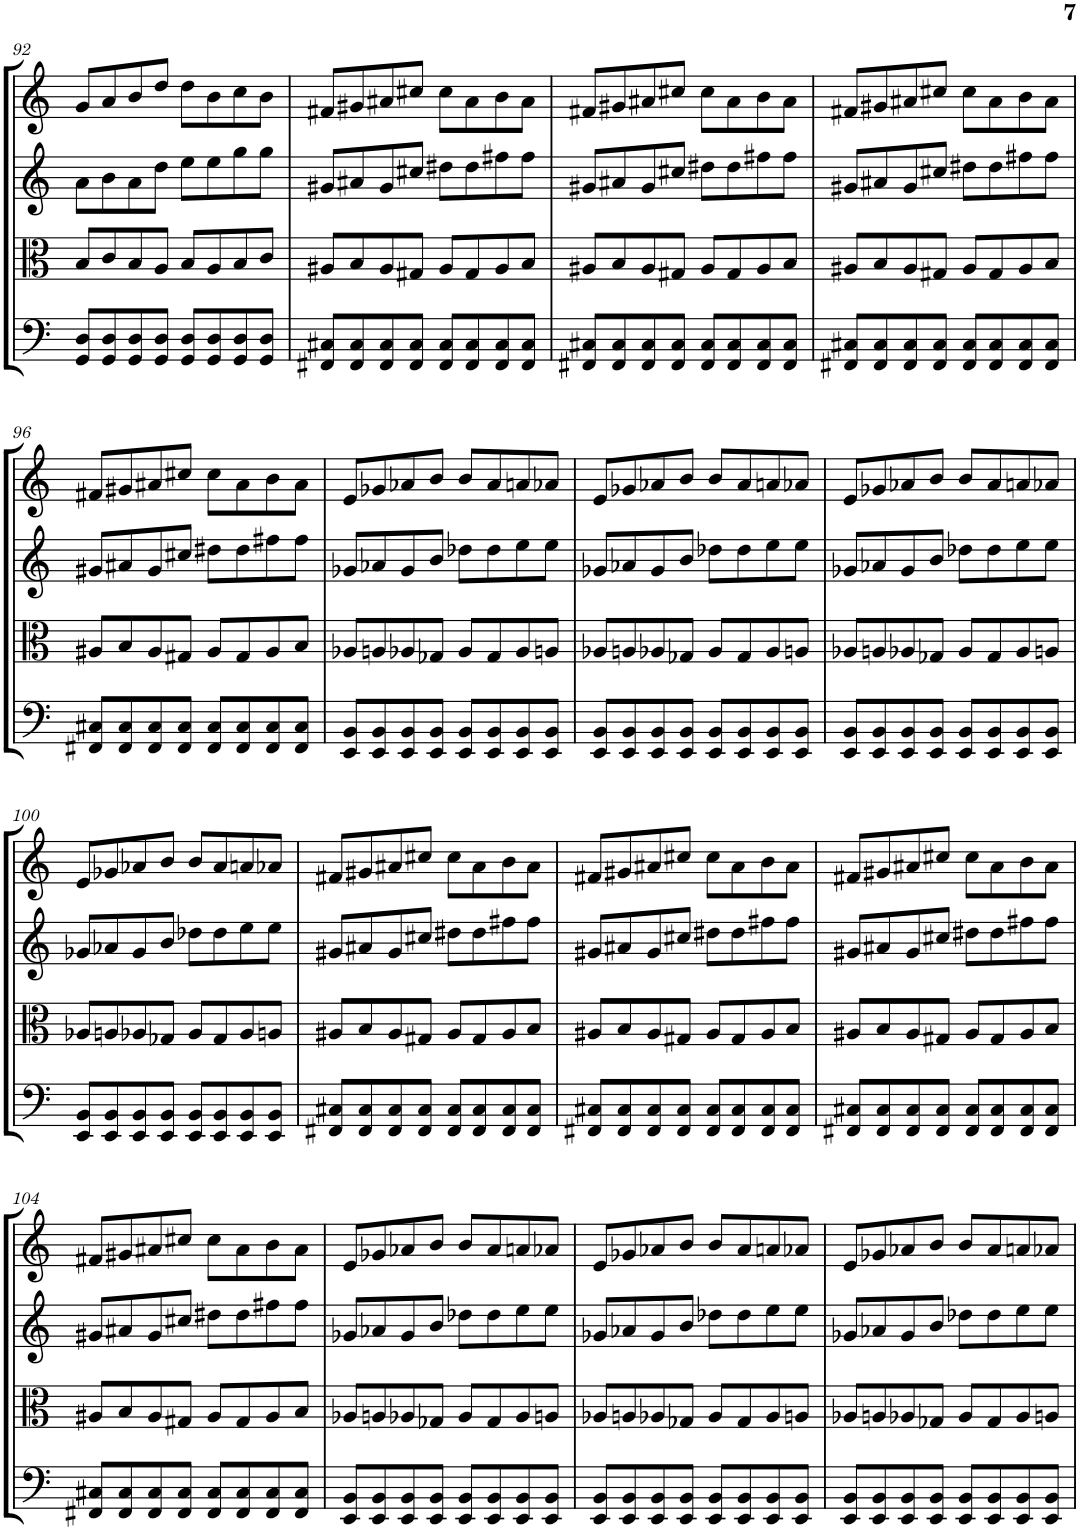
**kern	**kern	**kern	**kern
*part4	*part3	*part2	*part1
*staff4	*staff3	*staff2	*staff1
*I"Violoncello	*I"Viola	*I"Violin II	*I"Violin I
*I'Vc	*I'Vla	*I'Vln	*I'Vln
!!LO:PB:g=z
*clefF4	*clefC3	*clefG2	*clefG2
*k[]	*k[]	*k[]	*k[]
*M4/4	*M4/4	*M4/4	*M4/4
=92	=92	=92	=92
8GG/ 8D/L	8B/L	8a\L	8g/L
8GG/ 8D/	8c/	8b\	8a/
8GG/ 8D/	8B/	8a\	8b/
8GG/ 8D/J	8A/J	8dd\J	8dd/J
8GG/ 8D/L	8B/L	8ee\L	8dd\L
8GG/ 8D/	8A/	8ee\	8b\
8GG/ 8D/	8B/	8gg\	8cc\
8GG/ 8D/J	8c/J	8gg\J	8b\J
=93	=93	=93	=93
8FF#X/ 8C#X/L	8A#X/L	8g#X/L	8f#X/L
8FF#/ 8C#/	8B/	8a#X/	8g#X/
8FF#/ 8C#/	8A#/	8g#/	8a#X/
8FF#/ 8C#/J	8G#X/J	8cc#X/J	8cc#X/J
8FF#/ 8C#/L	8A#/L	8dd#X\L	8cc#\L
8FF#/ 8C#/	8G#/	8dd#\	8a#\
8FF#/ 8C#/	8A#/	8ff#X\	8b\
8FF#/ 8C#/J	8B/J	8ff#\J	8a#\J
=94	=94	=94	=94
8FF#X/ 8C#X/L	8A#X/L	8g#X/L	8f#X/L
8FF#/ 8C#/	8B/	8a#X/	8g#X/
8FF#/ 8C#/	8A#/	8g#/	8a#X/
8FF#/ 8C#/J	8G#X/J	8cc#X/J	8cc#X/J
8FF#/ 8C#/L	8A#/L	8dd#X\L	8cc#\L
8FF#/ 8C#/	8G#/	8dd#\	8a#\
8FF#/ 8C#/	8A#/	8ff#X\	8b\
8FF#/ 8C#/J	8B/J	8ff#\J	8a#\J
=95	=95	=95	=95
8FF#X/ 8C#X/L	8A#X/L	8g#X/L	8f#X/L
8FF#/ 8C#/	8B/	8a#X/	8g#X/
8FF#/ 8C#/	8A#/	8g#/	8a#X/
8FF#/ 8C#/J	8G#X/J	8cc#X/J	8cc#X/J
8FF#/ 8C#/L	8A#/L	8dd#X\L	8cc#\L
8FF#/ 8C#/	8G#/	8dd#\	8a#\
8FF#/ 8C#/	8A#/	8ff#X\	8b\
8FF#/ 8C#/J	8B/J	8ff#\J	8a#\J
!!LO:LB:g=z
=96	=96	=96	=96
8FF#X/ 8C#X/L	8A#X/L	8g#X/L	8f#X/L
8FF#/ 8C#/	8B/	8a#X/	8g#X/
8FF#/ 8C#/	8A#/	8g#/	8a#X/
8FF#/ 8C#/J	8G#X/J	8cc#X/J	8cc#X/J
8FF#/ 8C#/L	8A#/L	8dd#X\L	8cc#\L
8FF#/ 8C#/	8G#/	8dd#\	8a#\
8FF#/ 8C#/	8A#/	8ff#X\	8b\
8FF#/ 8C#/J	8B/J	8ff#\J	8a#\J
=97	=97	=97	=97
8EE/ 8BB/L	8A-X/L	8g-X/L	8e/L
8EE/ 8BB/	8An/	8a-X/	8g-X/
8EE/ 8BB/	8A-X/	8g-/	8a-X/
8EE/ 8BB/J	8G-X/J	8b/J	8b/J
8EE/ 8BB/L	8A-/L	8dd-X\L	8b/L
8EE/ 8BB/	8G-/	8dd-\	8a-/
8EE/ 8BB/	8A-/	8ee\	8an/
8EE/ 8BB/J	8An/J	8ee\J	8a-X/J
=98	=98	=98	=98
8EE/ 8BB/L	8A-X/L	8g-X/L	8e/L
8EE/ 8BB/	8An/	8a-X/	8g-X/
8EE/ 8BB/	8A-X/	8g-/	8a-X/
8EE/ 8BB/J	8G-X/J	8b/J	8b/J
8EE/ 8BB/L	8A-/L	8dd-X\L	8b/L
8EE/ 8BB/	8G-/	8dd-\	8a-/
8EE/ 8BB/	8A-/	8ee\	8an/
8EE/ 8BB/J	8An/J	8ee\J	8a-X/J
=99	=99	=99	=99
8EE/ 8BB/L	8A-X/L	8g-X/L	8e/L
8EE/ 8BB/	8An/	8a-X/	8g-X/
8EE/ 8BB/	8A-X/	8g-/	8a-X/
8EE/ 8BB/J	8G-X/J	8b/J	8b/J
8EE/ 8BB/L	8A-/L	8dd-X\L	8b/L
8EE/ 8BB/	8G-/	8dd-\	8a-/
8EE/ 8BB/	8A-/	8ee\	8an/
8EE/ 8BB/J	8An/J	8ee\J	8a-X/J
!!LO:LB:g=z
=100	=100	=100	=100
8EE/ 8BB/L	8A-X/L	8g-X/L	8e/L
8EE/ 8BB/	8An/	8a-X/	8g-X/
8EE/ 8BB/	8A-X/	8g-/	8a-X/
8EE/ 8BB/J	8G-X/J	8b/J	8b/J
8EE/ 8BB/L	8A-/L	8dd-X\L	8b/L
8EE/ 8BB/	8G-/	8dd-\	8a-/
8EE/ 8BB/	8A-/	8ee\	8an/
8EE/ 8BB/J	8An/J	8ee\J	8a-X/J
=101	=101	=101	=101
8FF#X/ 8C#X/L	8A#X/L	8g#X/L	8f#X/L
8FF#/ 8C#/	8B/	8a#X/	8g#X/
8FF#/ 8C#/	8A#/	8g#/	8a#X/
8FF#/ 8C#/J	8G#X/J	8cc#X/J	8cc#X/J
8FF#/ 8C#/L	8A#/L	8dd#X\L	8cc#\L
8FF#/ 8C#/	8G#/	8dd#\	8a#\
8FF#/ 8C#/	8A#/	8ff#X\	8b\
8FF#/ 8C#/J	8B/J	8ff#\J	8a#\J
=102	=102	=102	=102
8FF#X/ 8C#X/L	8A#X/L	8g#X/L	8f#X/L
8FF#/ 8C#/	8B/	8a#X/	8g#X/
8FF#/ 8C#/	8A#/	8g#/	8a#X/
8FF#/ 8C#/J	8G#X/J	8cc#X/J	8cc#X/J
8FF#/ 8C#/L	8A#/L	8dd#X\L	8cc#\L
8FF#/ 8C#/	8G#/	8dd#\	8a#\
8FF#/ 8C#/	8A#/	8ff#X\	8b\
8FF#/ 8C#/J	8B/J	8ff#\J	8a#\J
=103	=103	=103	=103
8FF#X/ 8C#X/L	8A#X/L	8g#X/L	8f#X/L
8FF#/ 8C#/	8B/	8a#X/	8g#X/
8FF#/ 8C#/	8A#/	8g#/	8a#X/
8FF#/ 8C#/J	8G#X/J	8cc#X/J	8cc#X/J
8FF#/ 8C#/L	8A#/L	8dd#X\L	8cc#\L
8FF#/ 8C#/	8G#/	8dd#\	8a#\
8FF#/ 8C#/	8A#/	8ff#X\	8b\
8FF#/ 8C#/J	8B/J	8ff#\J	8a#\J
!!LO:LB:g=z
=104	=104	=104	=104
8FF#X/ 8C#X/L	8A#X/L	8g#X/L	8f#X/L
8FF#/ 8C#/	8B/	8a#X/	8g#X/
8FF#/ 8C#/	8A#/	8g#/	8a#X/
8FF#/ 8C#/J	8G#X/J	8cc#X/J	8cc#X/J
8FF#/ 8C#/L	8A#/L	8dd#X\L	8cc#\L
8FF#/ 8C#/	8G#/	8dd#\	8a#\
8FF#/ 8C#/	8A#/	8ff#X\	8b\
8FF#/ 8C#/J	8B/J	8ff#\J	8a#\J
=105	=105	=105	=105
8EE/ 8BB/L	8A-X/L	8g-X/L	8e/L
8EE/ 8BB/	8An/	8a-X/	8g-X/
8EE/ 8BB/	8A-X/	8g-/	8a-X/
8EE/ 8BB/J	8G-X/J	8b/J	8b/J
8EE/ 8BB/L	8A-/L	8dd-X\L	8b/L
8EE/ 8BB/	8G-/	8dd-\	8a-/
8EE/ 8BB/	8A-/	8ee\	8an/
8EE/ 8BB/J	8An/J	8ee\J	8a-X/J
=106	=106	=106	=106
8EE/ 8BB/L	8A-X/L	8g-X/L	8e/L
8EE/ 8BB/	8An/	8a-X/	8g-X/
8EE/ 8BB/	8A-X/	8g-/	8a-X/
8EE/ 8BB/J	8G-X/J	8b/J	8b/J
8EE/ 8BB/L	8A-/L	8dd-X\L	8b/L
8EE/ 8BB/	8G-/	8dd-\	8a-/
8EE/ 8BB/	8A-/	8ee\	8an/
8EE/ 8BB/J	8An/J	8ee\J	8a-X/J
=107	=107	=107	=107
8EE/ 8BB/L	8A-X/L	8g-X/L	8e/L
8EE/ 8BB/	8An/	8a-X/	8g-X/
8EE/ 8BB/	8A-X/	8g-/	8a-X/
8EE/ 8BB/J	8G-X/J	8b/J	8b/J
8EE/ 8BB/L	8A-/L	8dd-X\L	8b/L
8EE/ 8BB/	8G-/	8dd-\	8a-/
8EE/ 8BB/	8A-/	8ee\	8an/
8EE/ 8BB/J	8An/J	8ee\J	8a-X/J
=	=	=	=
*-	*-	*-	*-
